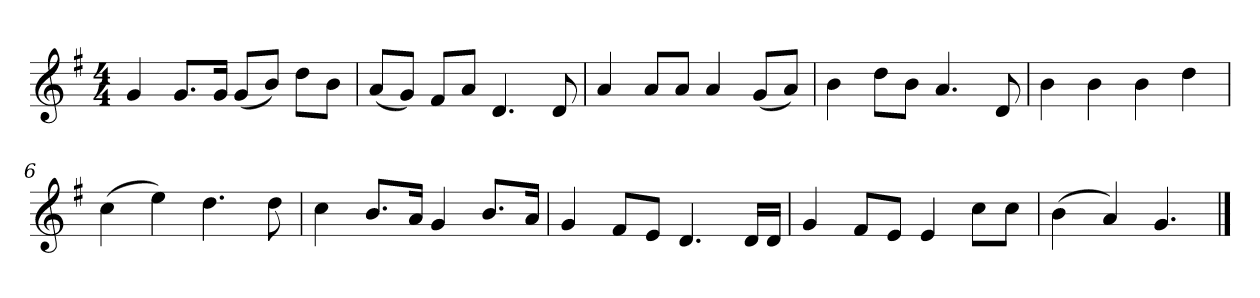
**kern
*part1
*staff1
*k[f#]
*M4/4
*MM120
=1
4g
8.gL
16gJk
(8gL
8bJ)
8ddL
8bJ
=2
(8aL
8gJ)
8f#L
8aJ
4.d
8d
=3
4a
8aL
8aJ
4a
(8gL
8aJ)
=4
4b
8ddL
8bJ
4.a
8d
=5
4b
4b
4b
4dd
=6
(4cc
4ee)
4.dd
8dd
=7
4cc
8.bL
16aJk
4g
8.bL
16aJk
=8
4g
8f#L
8eJ
4.d
16dLL
16dJJ
=9
4g
8f#L
8eJ
4e
8ccL
8ccJ
=10
(4b
4a)
4.g
==
*-
